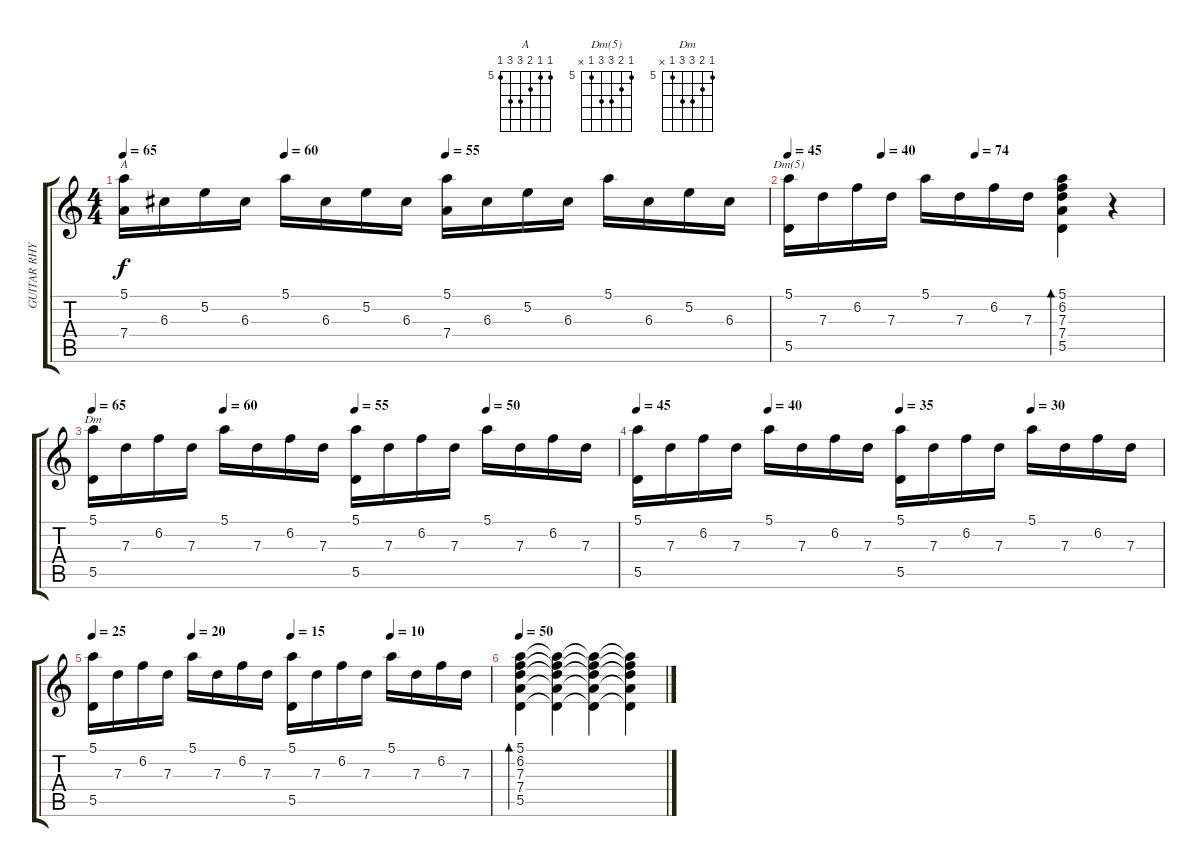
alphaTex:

\track ("GUITAR RHYTHM" "GUITAR RHY") {instrument acousticguitarsteel}
\staff {score tabs}
\tuning (E4 B3 G3 D3 A2 E2) {hide}
\chord ("A" 5 5 6 7 7 5) {firstfret 5}
\chord ("Dm(5)" 5 6 7 7 5 x) {firstfret 5}
\chord ("Dm" 5 6 7 7 5 x) {firstfret 5}
\ts (4 4)
\tempo 65
\tempo (60 0.25)
\tempo (55 0.5)
\clef g2
\ks c
(5.1 7.4).16{ch "A" dy f} 6.3.16 5.2.16 6.3.16 5.1.16 6.3.16 5.2.16 6.3.16 (5.1 7.4).16 6.3.16 5.2.16 6.3.16 5.1.16 6.3.16 5.2.16 6.3.16 |
\tempo 45
\tempo (40 0.25)
\tempo (74 0.5)
(5.1 5.5).16{ch "Dm(5)"} 7.3.16 6.2.16 7.3.16 5.1.16 7.3.16 6.2.16 7.3.16 (5.1 6.2 7.3 7.4 5.5).4{bd 120} r.4 |
\tempo 65
\tempo (60 0.25)
\tempo (55 0.5)
\tempo (50 0.75)
(5.1 5.5).16{ch "Dm"} 7.3.16 6.2.16 7.3.16 5.1.16 7.3.16 6.2.16 7.3.16 (5.1 5.5).16 7.3.16 6.2.16 7.3.16 5.1.16 7.3.16 6.2.16 7.3.16 |
\tempo 45
\tempo (40 0.25)
\tempo (35 0.5)
\tempo (30 0.75)
(5.1 5.5).16 7.3.16 6.2.16 7.3.16 5.1.16 7.3.16 6.2.16 7.3.16 (5.1 5.5).16 7.3.16 6.2.16 7.3.16 5.1.16 7.3.16 6.2.16 7.3.16 |
\tempo 25
\tempo (20 0.25)
\tempo (15 0.5)
\tempo (10 0.75)
(5.1 5.5).16 7.3.16 6.2.16 7.3.16 5.1.16 7.3.16 6.2.16 7.3.16 (5.1 5.5).16 7.3.16 6.2.16 7.3.16 5.1.16 7.3.16 6.2.16 7.3.16 |
\tempo 50
(5.1 6.2 7.3 7.4 5.5).4{bd 480} (5.1{t} 6.2{t} 7.3{t} 7.4{t} 5.5{t}).4 (5.1{t} 6.2{t} 7.3{t} 7.4{t} 5.5{t}).4 (5.1{t} 6.2{t} 7.3{t} 7.4{t} 5.5{t}).4
